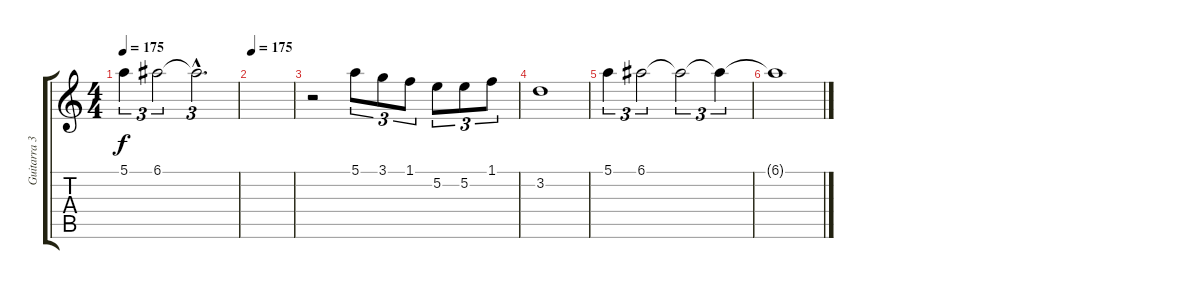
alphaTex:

\track ("Guitarra 3" "Guitarra 3") {instrument overdrivenguitar}
\staff {score tabs}
\tuning (E4 B3 G3 D3 A2 E2) {hide}
\ts (4 4)
\tempo 175
\clef g2
\ks c
5.1.4{tu (3 2) dy f} 6.1.2{tu (3 2)} 6.1{hac t}.2{d tu (3 2)} |
\tempo 175
|
r.2 5.1.8{tu (3 2) instrument vibraphone} 3.1.8{tu (3 2)} 1.1.8{tu (3 2)} 5.2.8{tu (3 2)} 5.2.8{tu (3 2)} 1.1.8{tu (3 2)} |
3.2.1 |
5.1.4{tu (3 2) instrument stringensemble1} 6.1.2{tu (3 2)} 6.1{t}.2{tu (3 2)} 6.1{t}.4{tu (3 2)} |
6.1{t}.1
